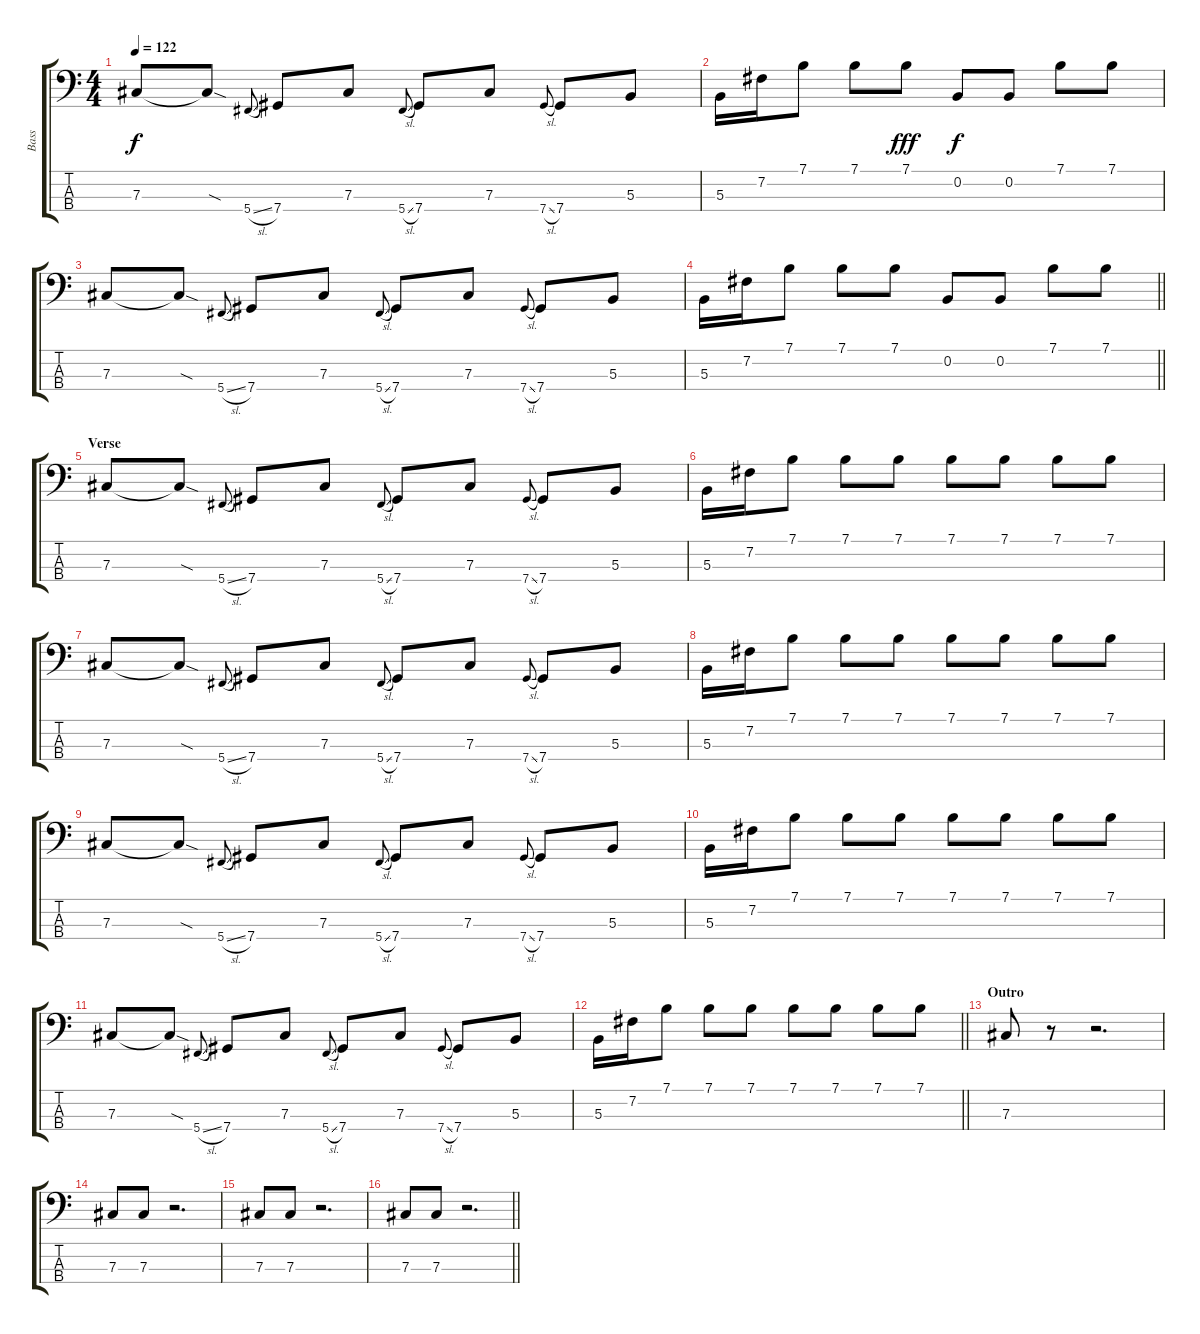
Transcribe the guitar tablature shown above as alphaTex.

\track ("Bass" "Bass") {instrument electricbassfinger}
\staff {score tabs}
\tuning (E2 B1 Gb1 Db1) {hide}
\ts (4 4)
\tempo 122
\clef f4
\ks c
7.3.8{dy f} 7.3{sod t}.8 5.4{sl}.8{gr onbeat} 7.4.8 7.3.8 5.4{sl}.8{gr onbeat} 7.4.8 7.3.8 7.4{sl}.8{gr onbeat} 7.4.8 5.3.8 |
5.3.16 7.2.16 7.1.8 7.1.8 7.1.8{dy fff} 0.2.8{dy f} 0.2.8 7.1.8 7.1.8 |
7.3.8 7.3{sod t}.8 5.4{sl}.8{gr onbeat} 7.4.8 7.3.8 5.4{sl}.8{gr onbeat} 7.4.8 7.3.8 7.4{sl}.8{gr onbeat} 7.4.8 5.3.8 |
\barLineRight lightlight
5.3.16 7.2.16 7.1.8 7.1.8 7.1.8 0.2.8 0.2.8 7.1.8 7.1.8 |
\section ("" "Verse")
7.3.8 7.3{sod t}.8 5.4{sl}.8{gr onbeat} 7.4.8 7.3.8 5.4{sl}.8{gr onbeat} 7.4.8 7.3.8 7.4{sl}.8{gr onbeat} 7.4.8 5.3.8 |
5.3.16 7.2.16 7.1.8 7.1.8 7.1.8 7.1.8 7.1.8 7.1.8 7.1.8 |
7.3.8 7.3{sod t}.8 5.4{sl}.8{gr onbeat} 7.4.8 7.3.8 5.4{sl}.8{gr onbeat} 7.4.8 7.3.8 7.4{sl}.8{gr onbeat} 7.4.8 5.3.8 |
5.3.16 7.2.16 7.1.8 7.1.8 7.1.8 7.1.8 7.1.8 7.1.8 7.1.8 |
7.3.8 7.3{sod t}.8 5.4{sl}.8{gr onbeat} 7.4.8 7.3.8 5.4{sl}.8{gr onbeat} 7.4.8 7.3.8 7.4{sl}.8{gr onbeat} 7.4.8 5.3.8 |
5.3.16 7.2.16 7.1.8 7.1.8 7.1.8 7.1.8 7.1.8 7.1.8 7.1.8 |
7.3.8 7.3{sod t}.8 5.4{sl}.8{gr onbeat} 7.4.8 7.3.8 5.4{sl}.8{gr onbeat} 7.4.8 7.3.8 7.4{sl}.8{gr onbeat} 7.4.8 5.3.8 |
\barLineRight lightlight
5.3.16 7.2.16 7.1.8 7.1.8 7.1.8 7.1.8 7.1.8 7.1.8 7.1.8 |
\section ("" "Outro")
7.3.8 r.8 r.2{d} |
7.3.8 7.3.8 r.2{d} |
7.3.8 7.3.8 r.2{d} |
\barLineRight lightlight
7.3.8 7.3.8 r.2{d}
